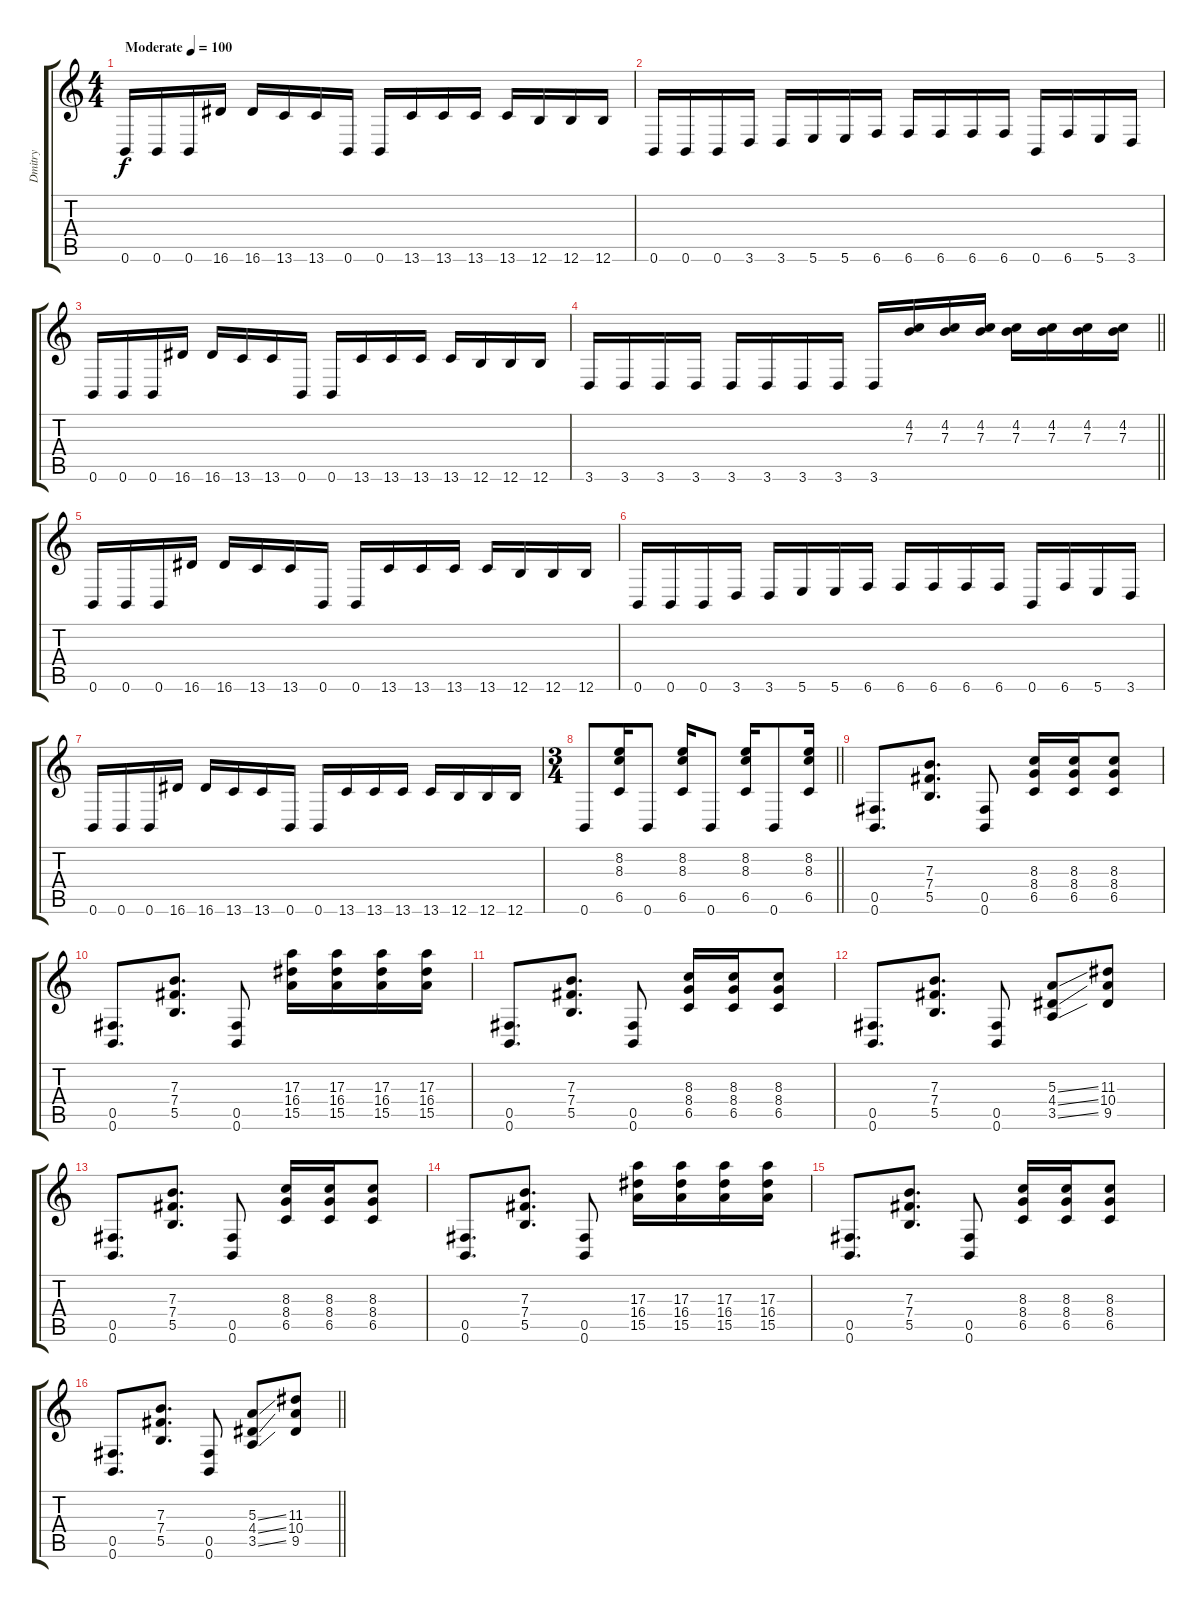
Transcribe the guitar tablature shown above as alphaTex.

\track ("Dmitry" "Dmitry") {instrument distortionguitar}
\staff {score tabs}
\tuning (Db4 Ab3 E3 B2 Gb2 B1) {hide}
\ts (4 4)
\tempo (100 "Moderate")
\clef g2
\ks c
0.6.16{dy f instrument distortionguitar} 0.6.16 0.6.16 16.6.16 16.6.16 13.6.16 13.6.16 0.6.16 0.6.16 13.6.16 13.6.16 13.6.16 13.6.16 12.6.16 12.6.16 12.6.16 |
0.6.16 0.6.16 0.6.16 3.6.16 3.6.16 5.6.16 5.6.16 6.6.16 6.6.16 6.6.16 6.6.16 6.6.16 0.6.16 6.6.16 5.6.16 3.6.16 |
0.6.16 0.6.16 0.6.16 16.6.16 16.6.16 13.6.16 13.6.16 0.6.16 0.6.16 13.6.16 13.6.16 13.6.16 13.6.16 12.6.16 12.6.16 12.6.16 |
\barLineRight lightlight
3.6.16{instrument guitarharmonics} 3.6.16 3.6.16 3.6.16 3.6.16 3.6.16 3.6.16 3.6.16 3.6.16 (4.2 7.3).16{instrument distortionguitar} (4.2 7.3).16 (4.2 7.3).16 (4.2 7.3).16 (4.2 7.3).16 (4.2 7.3).16 (4.2 7.3).16 |
0.6.16 0.6.16 0.6.16 16.6.16 16.6.16 13.6.16 13.6.16 0.6.16 0.6.16 13.6.16 13.6.16 13.6.16 13.6.16 12.6.16 12.6.16 12.6.16 |
0.6.16 0.6.16 0.6.16 3.6.16 3.6.16 5.6.16 5.6.16 6.6.16 6.6.16 6.6.16 6.6.16 6.6.16 0.6.16 6.6.16 5.6.16 3.6.16 |
0.6.16 0.6.16 0.6.16 16.6.16 16.6.16 13.6.16 13.6.16 0.6.16 0.6.16 13.6.16 13.6.16 13.6.16 13.6.16 12.6.16 12.6.16 12.6.16 |
\ts (3 4)
\barLineRight lightlight
0.6.8 (8.2 8.3 6.5).16 0.6.8 (8.2 8.3 6.5).16 0.6.8 (8.2 8.3 6.5).16 0.6.8 (8.2 8.3 6.5).16 |
\section ("" "")
(0.5 0.6).8{d} (7.3 7.4 5.5).8{d} (0.5 0.6).8 (8.3 8.4 6.5).16 (8.3 8.4 6.5).16 (8.3 8.4 6.5).8 |
(0.5 0.6).8{d} (7.3 7.4 5.5).8{d} (0.5 0.6).8 (17.3 16.4 15.5).16 (17.3 16.4 15.5).16 (17.3 16.4 15.5).16 (17.3 16.4 15.5).16 |
(0.5 0.6).8{d} (7.3 7.4 5.5).8{d} (0.5 0.6).8 (8.3 8.4 6.5).16 (8.3 8.4 6.5).16 (8.3 8.4 6.5).8 |
(0.5 0.6).8{d} (7.3 7.4 5.5).8{d} (0.5 0.6).8 (5.3{ss} 4.4{ss} 3.5{ss}).8 (11.3 10.4 9.5).8 |
(0.5 0.6).8{d} (7.3 7.4 5.5).8{d} (0.5 0.6).8 (8.3 8.4 6.5).16 (8.3 8.4 6.5).16 (8.3 8.4 6.5).8 |
(0.5 0.6).8{d} (7.3 7.4 5.5).8{d} (0.5 0.6).8 (17.3 16.4 15.5).16 (17.3 16.4 15.5).16 (17.3 16.4 15.5).16 (17.3 16.4 15.5).16 |
(0.5 0.6).8{d} (7.3 7.4 5.5).8{d} (0.5 0.6).8 (8.3 8.4 6.5).16 (8.3 8.4 6.5).16 (8.3 8.4 6.5).8 |
\barLineRight lightlight
(0.5 0.6).8{d} (7.3 7.4 5.5).8{d} (0.5 0.6).8 (5.3{ss} 4.4{ss} 3.5{ss}).8 (11.3 10.4 9.5).8
